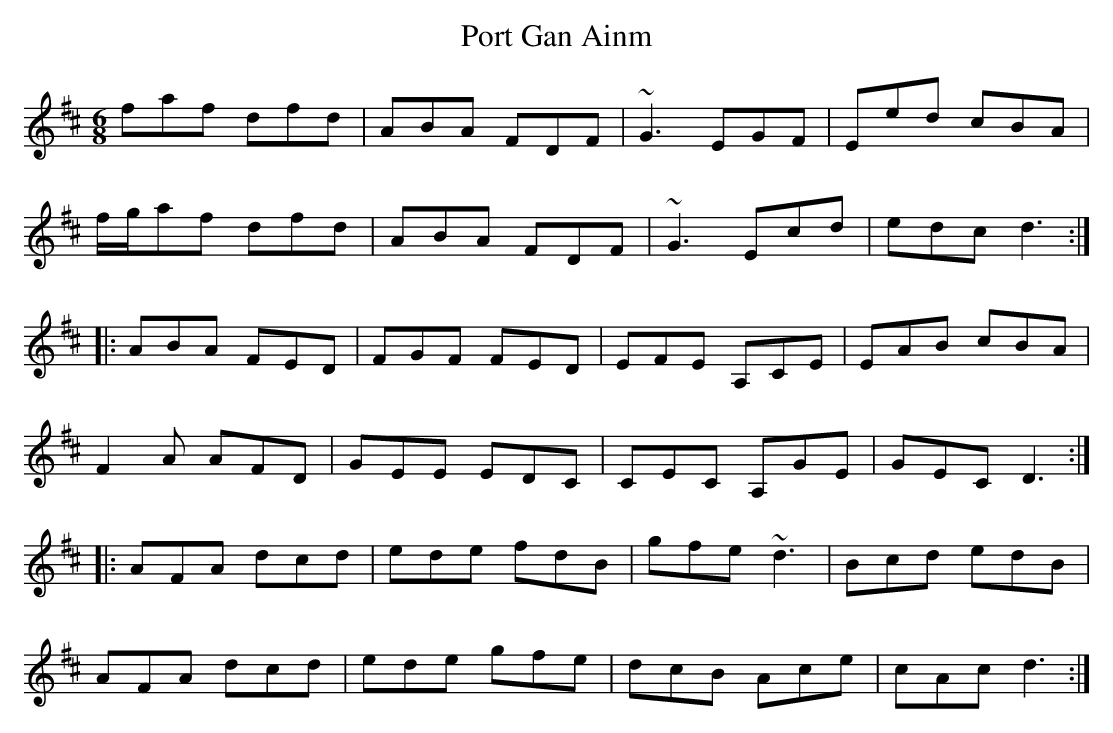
X:1
T:Port Gan Ainm
M:6/8
L:1/8
K:D
faf dfd|ABA FDF|~G3 EGF|Eed cBA|!
f/g/af dfd|ABA FDF|~G3 Ecd|edc d3:|!
|:ABA FED|FGF FED|EFE A,CE|EAB cBA|!
F2A AFD|GEE EDC|CEC A,GE|GEC D3:|!
|:AFA dcd|ede fdB|gfe ~d3|Bcd edB|!
AFA dcd|ede gfe|dcB Ace|cAc d3:|!
